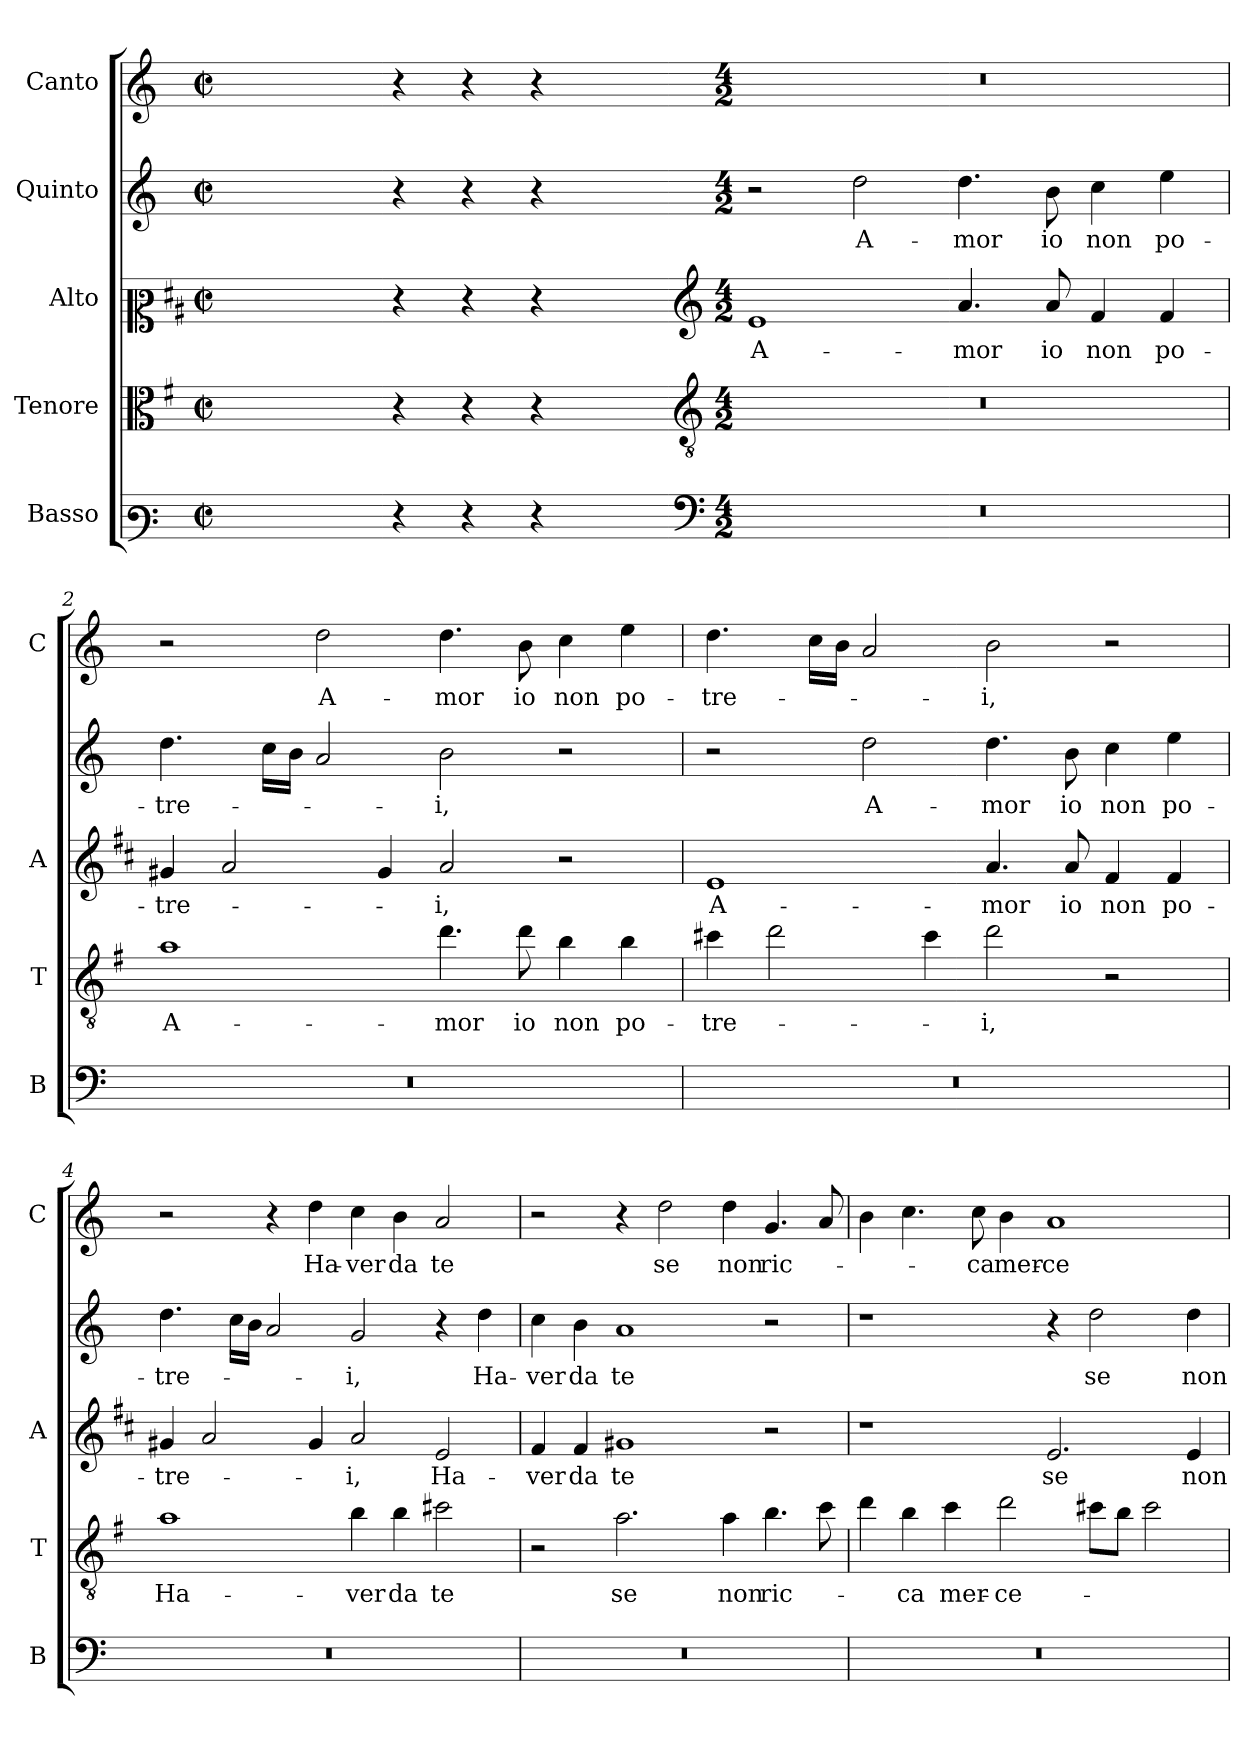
**kern	**kern	**text	**kern	**text	**kern	**text	**kern	**text
*part5	*part4	*part4	*part3	*part3	*part2	*part2	*part1	*part1
*staff5	*staff4	*staff4	*staff3	*staff3	*staff2	*staff2	*staff1	*staff1
*I"Basso	*I"Tenore	*	*I"Alto	*	*I"Quinto	*	*I"Canto	*
*I'B	*I'T	*	*I'A	*	*	*	*I'C	*
*clefF3	*clefC3	*	*clefC2	*	*clefG2	*	*clefG2	*
*	*ITrd4c7	*	*ITrd1c2	*	*	*	*	*
*k[]	*k[]	*	*k[]	*	*k[]	*	*k[]	*
*C:	*C:	*	*C:	*	*C:	*	*C:	*
*M2/2	*M2/2	*	*M2/2	*	*M2/2	*	*M2/2	*
*met(c|)	*met(c|)	*	*met(c|)	*	*met(c|)	*	*met(c|)	*
=	=	=	=	=	=	=	=	=
1ryy	1ryy	.	1ryy	.	1ryy	.	1ryy	.
=1X-	=1X-	=1X-	=1X-	=1X-	=1X-	=1X-	=1X-	=1X-
4r	4r	.	4r	.	4r	.	4r	.
4r	4r	.	4r	.	4r	.	4r	.
4r	4r	.	4r	.	4r	.	4r	.
4ryy	4ryy	.	4ryy	.	4ryy	.	4ryy	.
=1-	=1-	=1-	=1-	=1-	=1-	=1-	=1-	=1-
*clefF4	*clefGv2	*	*clefG2	*	*	*	*	*
*M4/2	*M4/2	*	*M4/2	*	*M4/2	*	*M4/2	*
!	!	!	!	!LO:LY:b	!	!	!	!
0r	0r	.	1d	A-	2r	.	0r	.
!	!	!	!	!	!	!LO:LY:b	!	!
.	.	.	.	.	2dd\	A-	.	.
!	!	!	!	!LO:LY:b	!	!LO:LY:b	!	!
.	.	.	4.g/	-mor	4.dd\	-mor	.	.
!	!	!	!	!LO:LY:b	!	!LO:LY:b	!	!
.	.	.	8g/	io	8b\	io	.	.
!	!	!	!	!LO:LY:b	!	!LO:LY:b	!	!
.	.	.	4e/	non	4cc\	non	.	.
!	!	!	!	!LO:LY:b	!	!LO:LY:b	!	!
.	.	.	4e/	po-	4ee\	po-	.	.
=2	=2	=2	=2	=2	=2	=2	=2	=2
!	!	!LO:LY:b	!	!LO:LY:b	!	!LO:LY:b	!	!
0r	1d	A-	4f#X/	-tre-	4.dd\	-tre-	2r	.
.	.	.	2g/	.	.	.	.	.
.	.	.	.	.	16cc\LL	.	.	.
.	.	.	.	.	16b\JJ	.	.	.
!	!	!	!	!	!	!	!	!LO:LY:b
.	.	.	.	.	2a/	.	2dd\	A-
.	.	.	4f#/	.	.	.	.	.
!	!	!LO:LY:b	!	!LO:LY:b	!	!LO:LY:b	!	!LO:LY:b
.	4.g\	-mor	2g/	-i,	2b\	-i,	4.dd\	-mor
!	!	!LO:LY:b	!	!	!	!	!	!LO:LY:b
.	8g\	io	.	.	.	.	8b\	io
!	!	!LO:LY:b	!	!	!	!	!	!LO:LY:b
.	4e\	non	2r	.	2r	.	4cc\	non
!	!	!LO:LY:b	!	!	!	!	!	!LO:LY:b
.	4e\	po-	.	.	.	.	4ee\	po-
=3	=3	=3	=3	=3	=3	=3	=3	=3
!	!	!LO:LY:b	!	!LO:LY:b	!	!	!	!LO:LY:b
0r	4f#X\	-tre-	1d	A-	2r	.	4.dd\	-tre-
.	2g\	.	.	.	.	.	.	.
.	.	.	.	.	.	.	16cc\LL	.
.	.	.	.	.	.	.	16b\JJ	.
!	!	!	!	!	!	!LO:LY:b	!	!
.	.	.	.	.	2dd\	A-	2a/	.
.	4f#\	.	.	.	.	.	.	.
!	!	!LO:LY:b	!	!LO:LY:b	!	!LO:LY:b	!	!LO:LY:b
.	2g\	-i,	4.g/	-mor	4.dd\	-mor	2b\	-i,
!	!	!	!	!LO:LY:b	!	!LO:LY:b	!	!
.	.	.	8g/	io	8b\	io	.	.
!	!	!	!	!LO:LY:b	!	!LO:LY:b	!	!
.	2r	.	4e/	non	4cc\	non	2r	.
!	!	!	!	!LO:LY:b	!	!LO:LY:b	!	!
.	.	.	4e/	po-	4ee\	po-	.	.
!!LO:LB:g=z
=4	=4	=4	=4	=4	=4	=4	=4	=4
!	!	!LO:LY:b	!	!LO:LY:b	!	!LO:LY:b	!	!
0r	1d	Ha-	4f#X/	-tre-	4.dd\	-tre-	2r	.
.	.	.	2g/	.	.	.	.	.
.	.	.	.	.	16cc\LL	.	.	.
.	.	.	.	.	16b\JJ	.	.	.
.	.	.	.	.	2a/	.	4r	.
!	!	!	!	!	!	!	!	!LO:LY:b
.	.	.	4f#/	.	.	.	4dd\	Ha-
!	!	!LO:LY:b	!	!LO:LY:b	!	!LO:LY:b	!	!LO:LY:b
.	4e\	-ver	2g/	-i,	2g/	-i,	4cc\	-ver
!	!	!LO:LY:b	!	!	!	!	!	!LO:LY:b
.	4e\	da	.	.	.	.	4b\	da
!	!	!LO:LY:b	!	!LO:LY:b	!	!	!	!LO:LY:b
.	2f#X\	te	2d/	Ha-	4r	.	2a/	te
!	!	!	!	!	!	!LO:LY:b	!	!
.	.	.	.	.	4dd\	Ha-	.	.
=5	=5	=5	=5	=5	=5	=5	=5	=5
!	!	!	!	!LO:LY:b	!	!LO:LY:b	!	!
0r	2r	.	4e/	-ver	4cc\	-ver	2r	.
!	!	!	!	!LO:LY:b	!	!LO:LY:b	!	!
.	.	.	4e/	da	4b\	da	.	.
!	!	!LO:LY:b	!	!LO:LY:b	!	!LO:LY:b	!	!
.	2.d\	se	1f#X	te	1a	te	4r	.
!	!	!	!	!	!	!	!	!LO:LY:b
.	.	.	.	.	.	.	2dd\	se
!	!	!LO:LY:b	!	!	!	!	!	!LO:LY:b
.	4d\	non	.	.	.	.	4dd\	non
!	!	!LO:LY:b	!	!	!	!	!	!LO:LY:b
.	4.e\	ric-	2r	.	2r	.	4.g/	ric-
.	8f\	.	.	.	.	.	8a/	.
=6	=6	=6	=6	=6	=6	=6	=6	=6
0r	4g\	.	1r	.	1r	.	4b\	.
!	!	!LO:LY:b	!	!	!	!	!	!
.	4e\	-ca	.	.	.	.	4.cc\	.
!	!	!LO:LY:b	!	!	!	!	!	!
.	4f\	mer-	.	.	.	.	.	.
!	!	!	!	!	!	!	!	!LO:LY:b
.	.	.	.	.	.	.	8cc\	-ca
!	!	!LO:LY:b	!	!	!	!	!	!LO:LY:b
.	2g\	-ce-	.	.	.	.	4b\	mer-
!	!	!	!	!LO:LY:b	!	!	!	!LO:LY:b
.	.	.	2.d/	se	4r	.	1a	-ce-
!	!	!	!	!	!	!LO:LY:b	!	!
.	8f#X\L	.	.	.	2dd\	se	.	.
.	8e\J	.	.	.	.	.	.	.
.	2f#\	.	.	.	.	.	.	.
!	!	!	!	!LO:LY:b	!	!LO:LY:b	!	!
.	.	.	4d/	non	4dd\	non	.	.
=	=	=	=	=	=	=	=	=
*-	*-	*-	*-	*-	*-	*-	*-	*-
